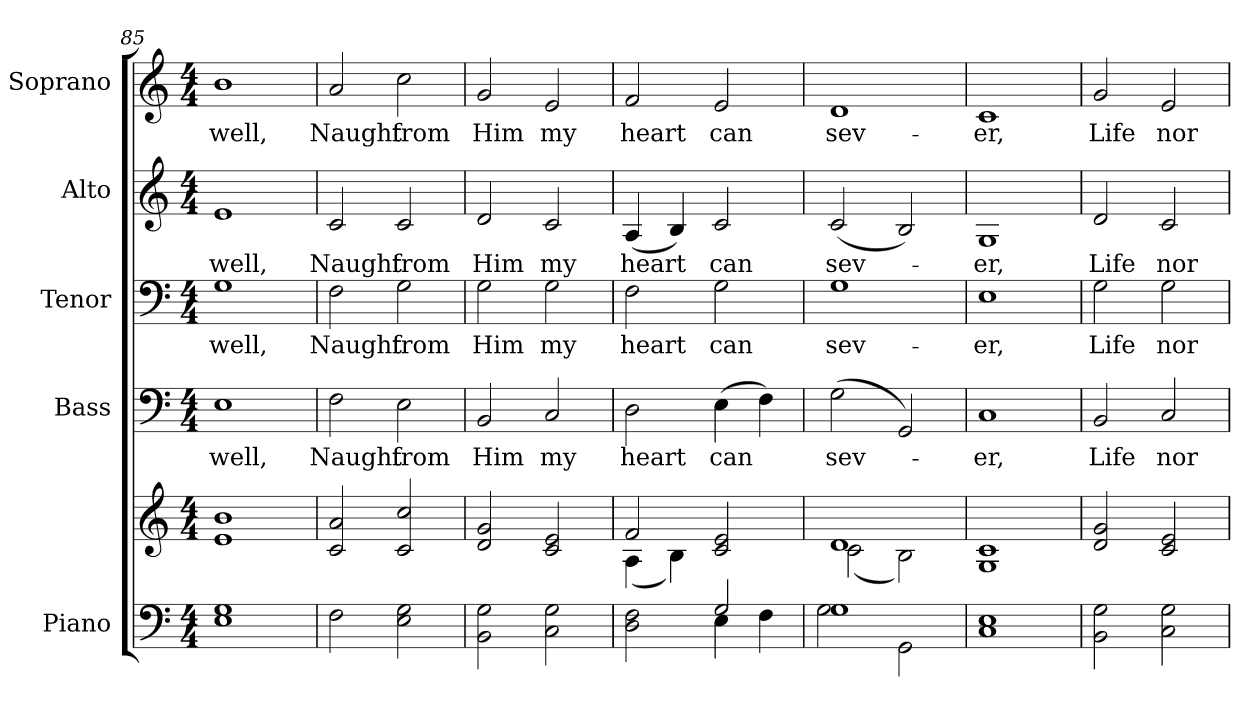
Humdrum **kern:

**kern	**kern	**kern	**text	**kern	**text	**kern	**text	**kern	**text
*part5	*part5	*part4	*part4	*part3	*part3	*part2	*part2	*part1	*part1
*staff6	*staff5	*staff4	*staff4	*staff3	*staff3	*staff2	*staff2	*staff1	*staff1
*I"Piano	*	*I"Bass	*	*I"Tenor	*	*I"Alto	*	*I"Soprano	*
*I'Pno.	*	*I'B.	*	*I'T.	*	*I'A.	*	*I'S.	*
!!LO:PB:g=z
*clefF4	*clefG2	*clefF4	*	*clefF4	*	*clefG2	*	*clefG2	*
*k[]	*k[]	*k[]	*	*k[]	*	*k[]	*	*k[]	*
*C:	*C:	*C:	*	*C:	*	*C:	*	*C:	*
*M4/4	*M4/4	*M4/4	*	*M4/4	*	*M4/4	*	*M4/4	*
=85	=85	=85	=85	=85	=85	=85	=85	=85	=85
!	!	!	!LO:LY:b:color=#000000	!	!	!	!	!	!
!	!	!	!	!	!LO:LY:b:color=#000000	!	!	!	!
!	!	!	!	!	!	!	!LO:LY:b:color=#000000	!	!
!	!	!	!	!	!	!	!	!	!LO:LY:b:color=#000000
1Ei 1Gi	1ei 1bi	1Ei	well,	1Gi	well,	1ei	well,	1bi	well,
=86	=86	=86	=86	=86	=86	=86	=86	=86	=86
!	!	!	!LO:LY:b:color=#000000	!	!	!	!	!	!
!	!	!	!	!	!LO:LY:b:color=#000000	!	!	!	!
!	!	!	!	!	!	!	!LO:LY:b:color=#000000	!	!
!	!	!	!	!	!	!	!	!	!LO:LY:b:color=#000000
2Fi\	2ci/ 2ai	2Fi\	Naught	2Fi\	Naught	2ci/	Naught	2ai/	Naught
!	!	!	!LO:LY:b:color=#000000	!	!	!	!	!	!
!	!	!	!	!	!LO:LY:b:color=#000000	!	!	!	!
!	!	!	!	!	!	!	!LO:LY:b:color=#000000	!	!
!	!	!	!	!	!	!	!	!	!LO:LY:b:color=#000000
2Ei\ 2Gi	2ci/ 2cci	2Ei\	from	2Gi\	from	2ci/	from	2cci\	from
=87	=87	=87	=87	=87	=87	=87	=87	=87	=87
!	!	!	!LO:LY:b:color=#000000	!	!	!	!	!	!
!	!	!	!	!	!LO:LY:b:color=#000000	!	!	!	!
!	!	!	!	!	!	!	!LO:LY:b:color=#000000	!	!
!	!	!	!	!	!	!	!	!	!LO:LY:b:color=#000000
2BBi\ 2Gi	2di/ 2gi	2BBi/	Him	2Gi\	Him	2di/	Him	2gi/	Him
!	!	!	!LO:LY:b:color=#000000	!	!	!	!	!	!
!	!	!	!	!	!LO:LY:b:color=#000000	!	!	!	!
!	!	!	!	!	!	!	!LO:LY:b:color=#000000	!	!
!	!	!	!	!	!	!	!	!	!LO:LY:b:color=#000000
2Ci\ 2Gi	2ci/ 2ei	2Ci/	my	2Gi\	my	2ci/	my	2ei/	my
!!LO:PB:g=z
=88	=88	=88	=88	=88	=88	=88	=88	=88	=88
*^	*^	*	*	*	*	*	*	*	*
!	!	!	!	!	!LO:LY:b:color=#000000	!	!	!	!	!	!
!	!	!	!	!	!	!	!LO:LY:b:color=#000000	!	!	!	!
!	!	!	!	!	!	!	!	!	!LO:LY:b:color=#000000	!	!
!	!	!	!	!	!	!	!	!	!	!	!LO:LY:b:color=#000000
2Di\ 2Fi	2ryy	2fi/	(4Ai\	2Di\	heart	2Fi\	heart	(4Ai/	heart	2fi/	heart
.	.	.	4Bi\)	.	.	.	.	4Bi/)	.	.	.
!	!	!	!	!	!LO:LY:b:color=#000000	!	!	!	!	!	!
!	!	!	!	!	!	!	!LO:LY:b:color=#000000	!	!	!	!
!	!	!	!	!	!	!	!	!	!LO:LY:b:color=#000000	!	!
!	!	!	!	!	!	!	!	!	!	!	!LO:LY:b:color=#000000
2Gi/	4Ei\	2ci/ 2ei	2ryy	(4Ei\	can	2Gi\	can	2ci/	can	2ei/	can
.	4Fi\	.	.	4Fi\)	.	.	.	.	.	.	.
=89	=89	=89	=89	=89	=89	=89	=89	=89	=89	=89	=89
!	!	!	!	!	!LO:LY:b:color=#000000	!	!	!	!	!	!
!	!	!	!	!	!	!	!LO:LY:b:color=#000000	!	!	!	!
!	!	!	!	!	!	!	!	!	!LO:LY:b:color=#000000	!	!
!	!	!	!	!	!	!	!	!	!	!	!LO:LY:b:color=#000000
1Gi	2Gi\	1di	(2ci\	(2Gi\	sev-	1Gi	sev-	(2ci/	sev-	1di	sev-
.	2GGi\	.	2Bi\)	2GGi/)	.	.	.	2Bi/)	.	.	.
*v	*v	*	*	*	*	*	*	*	*	*	*
*	*v	*v	*	*	*	*	*	*	*	*
=90	=90	=90	=90	=90	=90	=90	=90	=90	=90
*^	*^	*	*	*	*	*	*	*	*
!	!	!	!	!	!LO:LY:b:color=#000000	!	!	!	!	!	!
*v	*v	*	*	*	*	*	*	*	*	*	*
*	*v	*v	*	*	*	*	*	*	*	*
*^	*^	*	*	*	*	*	*	*	*
!	!	!	!	!	!	!	!LO:LY:b:color=#000000	!	!	!	!
*v	*v	*	*	*	*	*	*	*	*	*	*
*	*v	*v	*	*	*	*	*	*	*	*
*^	*^	*	*	*	*	*	*	*	*
!	!	!	!	!	!	!	!	!	!LO:LY:b:color=#000000	!	!
*v	*v	*	*	*	*	*	*	*	*	*	*
*	*v	*v	*	*	*	*	*	*	*	*
*^	*^	*	*	*	*	*	*	*	*
!	!	!	!	!	!	!	!	!	!	!	!LO:LY:b:color=#000000
*v	*v	*	*	*	*	*	*	*	*	*	*
*	*v	*v	*	*	*	*	*	*	*	*
1Ci 1Ei	1Gi 1ci	1Ci	-er,	1Ei	-er,	1Gi	-er,	1ci	-er,
!!LO:PB:g=z
=91	=91	=91	=91	=91	=91	=91	=91	=91	=91
!	!	!	!LO:LY:b:color=#000000	!	!	!	!	!	!
!	!	!	!	!	!LO:LY:b:color=#000000	!	!	!	!
!	!	!	!	!	!	!	!LO:LY:b:color=#000000	!	!
!	!	!	!	!	!	!	!	!	!LO:LY:b:color=#000000
2BBi\ 2Gi	2di/ 2gi	2BBi/	Life	2Gi\	Life	2di/	Life	2gi/	Life
!	!	!	!LO:LY:b:color=#000000	!	!	!	!	!	!
!	!	!	!	!	!LO:LY:b:color=#000000	!	!	!	!
!	!	!	!	!	!	!	!LO:LY:b:color=#000000	!	!
!	!	!	!	!	!	!	!	!	!LO:LY:b:color=#000000
2Ci\ 2Gi	2ci/ 2ei	2Ci/	nor	2Gi\	nor	2ci/	nor	2ei/	nor
=	=	=	=	=	=	=	=	=	=
*-	*-	*-	*-	*-	*-	*-	*-	*-	*-
